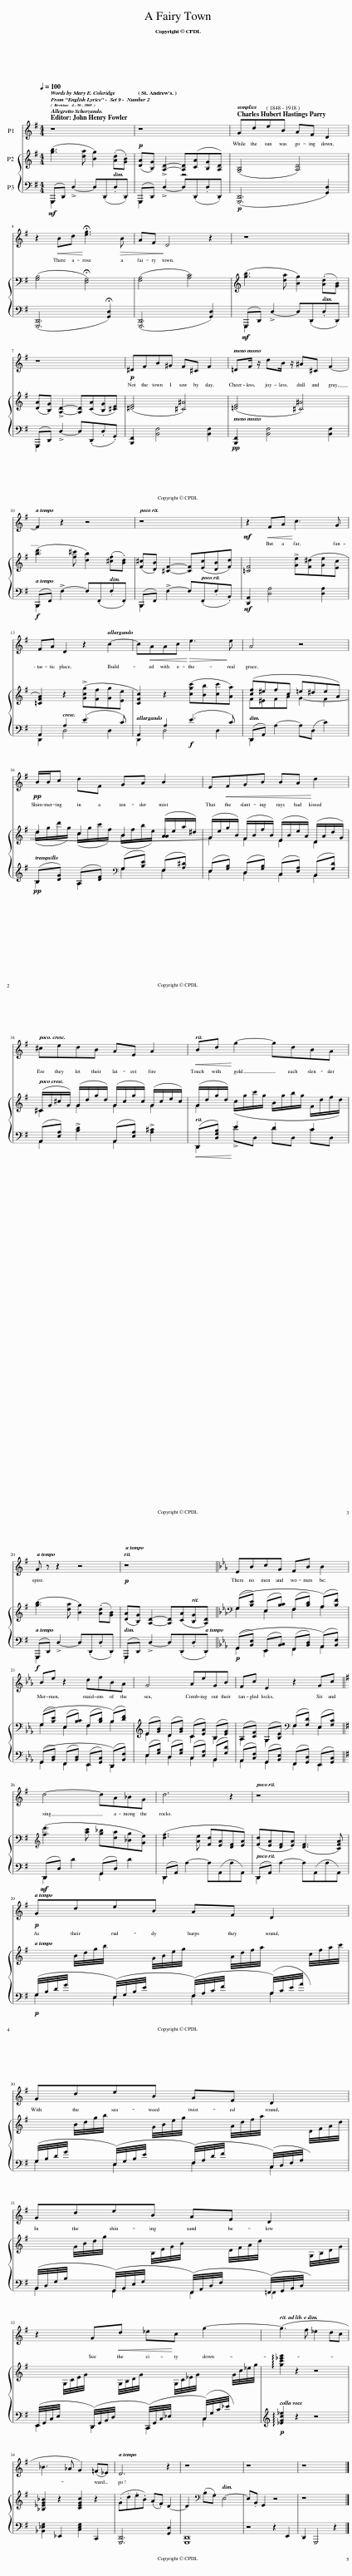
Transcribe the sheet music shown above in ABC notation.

X:1
%%score 1 { ( 2 3 ) ( 4 5 ) }
L:1/8
Q:1/4=100
M:4/4
I:linebreak $
K:G
V:1 treble
V:2 treble
V:3 treble
V:4 bass
V:5 bass
V:1
 z8 |!p! z8 | GdeB AF D2 |$ z2!<(! Bd!<)! !fermata![eg]3!>(! B | AF!>)! D4 z2 | %5
 z8 |$ z8 |!p! ^DFB^G F^C F2 | =DF/ z/ dB/ z/ ^A^C F2- |$ F2 z2 z4 | %10
 z8 |!mf! z2!<(! FA!<)! c3 G |$ FA D2 z2 c2- | c!<(!AAc!<)!!>(! e3!>)! e | A4 z4 |$ %15
!pp! B/B/c dF GA B2 | E!<(!FGB BA!<)! d2 |$ ^cedB AE A2 |!<(! Bd!<)! g2- gdBA |$ G z z2 z4 | %20
!p! z8 ||[K:Eb] EBcG FB B2 |$ Be z2 dfBA | G4 AeGB | Fc E2 z2 Gc ||$ %25
[K:G] d4- dA_BG | d6 z2 | z8 |$!p! GdeB AF D2 |$ GdeB AF D2 |$ %30
 GdeB AF D2 |$ z2 G!<(!d _e!<)!c g2- | (g3 f _e2 dc |$ _B3 _A G2) (=F_E) | D6 z2 | %35
 z8 | z8 | z8 |] %38
V:2
 ([gb]3 [da] [Bg]2) (.[Ad].[GB]) | ([DA][B,G]) !>![A,D]2- [A,D]([CA][B,G][A,D]) | ([G,B,]4 [A,D]4) |$ ([G,B,]4 !fermata![E,G,]4) | ([F,A,]4 [A,C]4) | %5
 ([gb]3 [da] [Bg]2) (.[Ad].[GB]) |$ ([DA][B,G]) !>![A,D]2- [A,D]([CA][B,G][^CE]) | ([^DF]4 [^C^A]4) | ([=DF]4 [^C^A]4) |$ ([bd']3 [f^c'] [db]2) (.[^cf].[Bd]) | %10
 ([F^c][DB]) [^CF]2- [CF]([Ec][DB][Fd]) | [=CF]4 !>![Ge]([F^d][Ge][Ec] |$ [=CFA]2) z2 (!>![Gcg][Ff][Gg][Ee] | [CFc]2) z2 ([cgc'][Bb][cc'][Aa]) | ([cf]^efc =e^deA) |$ %15
 d2 c2 B2 A2 | G2 F2 E2 D2 |$ ^C2 G2 G2 G2 | G2 x2 x4 |$ ([gb]3 [da] [Bg]2) (.[Ad].[GB]) | %20
 ([DA][B,G]) [A,D]2- [A,D]([CA][B,G][A,D]) ||[K:Eb][K:bass] ((G,[B,E]) (E,[B,C]) (F,[B,D]) (A,)[B,F]) |$ ((G,[B,E]) (E,[B,C]) (F,[B,D]) (B,)[DF]) | (E[GB]) (D[GB]) (C[EA]) (B,[EG]) | (A,[CF]) (G,[B,E])[K:bass] (F,[G,D]) (E,[G,C]) ||$ %25
[K:G][K:treble] ([fd']3 [ac'] [g_b][da][_Bg][Ge]) | ([df]3 [Ae] [Fd][EA][DF][EA]) | ([Fd][EA][DF][EA]) ([DF]3 [CFA]) |$ x B/4d/4g/4b/4 x G/4B/4e/4g/4 x A/4d/4f/4a/4 x c/4f/4a/4c'/4 |$ x B/4d/4g/4b/4 x G/4B/4e/4g/4 x A/4d/4f/4a/4 x D/4F/4A/4d/4 |$ %30
 x G/4B/4d/4g/4 x B,/4E/4G/4B/4 x D/4F/4A/4d/4 x G,/4B,/4D/4G/4 |$ x G,/4C/4E/4G/4 x G,/4B,/4D/4G/4 x G,/4C/4_E/4G/4 x G/4c/4_e/4g/4 | !arpeggio![gc'_e'g']2 z2 z4 |$ [_B,_EG_B]2 z2 [CEGc]2 z2 | (.G.d.e.B) (.A.F) D2- | %35
 D2[K:bass] (.B,.G,) E,4- | E,.B,, G,,2 z4 | z8 |] %38
V:3
 x8 | x4 z4 | x8 |$ x8 | x8 | %5
 x8 |$ x8 | x8 | x8 |$ x8 | %10
 x8 | x8 |$ x8 | x8 | F^EFA G2- F2 |$ %15
 (d/g/d'/g/) (c/g/c'/f/) (B/f/b/e/) (A/e/a/^d/) | (G/e/g/B/) (F/B/f/B/) (E/B/e/A/) (D/A/d/G/) |$ (^C/G/^c/G/) (G/d/g/d/) (G/c/g/c/) (G/c/e/c/) | (G/d/g/d/) (c/g/c'/g/ B/g/b/g/ F/d/f/d/) |$ x8 | %20
 x4 x4 ||[K:Eb][K:bass] G,2 E,2 F,2 A,2 |$ G,2 E,2 F,2 B,2 | E2 D2 C2 B,2 | A,2 G,2[K:bass] F,2 E,2 ||$ %25
[K:G][K:treble] x8 | x8 | x8 |$ x8 |$ x8 |$ %30
 x8 |$ x8 | x8 |$ x8 | x8 | %35
 x2[K:bass] x6 | x8 | x8 |] %38
V:4
!mf! (G,,,D,,) !>!D,2- D,(.D,,.D,.D,,) | (G,,,D,,) !>!D,2- D,(.D,,.D,.D,,) |!p! ([G,,,D,,]6 [G,,D,]2) |$ ([G,,,D,,]6 !fermata![G,,D,]2) | ([G,,,D,,]6 [G,,D,]2) | %5
!mf! (G,,,D,,) !>!D,2- D,(.D,,.D,.D,,) |$ (G,,,D,,) !>!D,2- D,(.D,,.D,.G,,) | [B,,,F,,]2 [B,,F,]4 [B,,F,]2 |!pp! [B,,,F,,]2 [B,,F,]4 [B,,F,]2 |$!f! (B,,,F,,) !>!F,2- F,(.F,,.F,.F,,) | %10
 (B,,,F,,) !>!F,2- F,(.F,,.F,.B,,) |!mf! [D,,A,,]2 [D,A,]4 [D,A,]2 |$ A,,2 A,2 (E3 C) | A,,2 A,2!f! (E3 C) | (D,,A,,) A,2- A,(D, C2) |$ %15
!pp! (B,[DG]) (A,[DF])[K:bass] (G,[B,E]) (F,[A,^D]) | (E,[G,B,]) (D,[G,B,]) (C,[E,A,]) (B,,[G,D]) |$ (A,,[E,A,]) !>![B,D]2 (A,,[E,A,]) !>![A,^C]2 |!<(! (D,,[D,G,B,])!<)! E2 D2 C2 |$!f! (G,,,D,,) !>!D,2- D,(.D,,.D,.D,,) | %20
 (G,,,D,,) !>!D,2- D,(.D,,.D,.D,,) ||[K:Eb]!p! ((G,,[B,,E,]) (E,,[B,,C,]) (F,,[B,,D,]) (A,,)[B,,F,]) |$ ((G,,[B,,D,]) (F,,[B,,D,]) (E,,[G,,C,]) (D,,)[B,,F,]) | (E,[G,B,]) (D,[G,B,]) (C,[E,A,]) (B,,[G,D]) | (A,,[C,F,]) (G,,[B,,E,]) (F,,[G,,D,]) (E,,[G,,C,]) ||$ %25
[K:G]!mf! (D,,D,) D2 (G,,D,) D2 | (D,,A,,) A,2- A,(A,,A,A,,) | (D,,A,,) A,2- A,(A,,A,A,,) |$!p! (G,/4B,/4D/4G/4 x (E,/4)G,/4B,/4E/4 x (F,/4)A,/4C/4F/4 x (A,/4)C/4E/4A/4 x) |$ (G,/4B,/4D/4G/4 x (E,/4)G,/4B,/4E/4 x (F,/4)A,/4D/4F/4 x (C,/4)D,/4F,/4A,/4 x) |$ %30
 (B,,/4D,/4G,/4B,/4 x (G,,/4)B,,/4E,/4G,/4 x (F,,/4)A,,/4D,/4F,/4 x (F,,/4)G,,/4B,,/4D,/4 x) |$ (E,,/4G,,/4C,/4E,/4 x (D,,/4)G,,/4B,,/4D,/4 x (C,,/4)G,,/4C,/4_E,/4 x (C,/4)G,/4C/4_E/4 x) |!p! !arpeggio![_EGc_e]2 z2 z4 |$ [_B,,_E,G,]2 _E,,2 [C,E,G,]2 C,,2 | [G,,,D,,]6 [G,,D,]2 | %35
 [G,,,D,,]8 | z4 z2 E,,2 | D,,2 G,,,4 z2 |] %38
V:5
 G,,,2 x2 x4 | G,,,2 x2 x4 | x8 |$ x8 | x8 | %5
 G,,,2 x2 x4 |$ G,,,2 x2 x4 | x8 | x8 |$ B,,,2 x2 x4 | %10
 B,,,2 x2 x4 | x8 |$ D,,2 D,4 D,2 | D,,2 D,4 D,2 | D,,2 x2 x4 |$ %15
 B,2 A,2[K:bass] G,2 F,2 | E,2 D,2 C,2 B,,2 |$ A,,2 x2 A,,2 x2 | D,,2 !>!ED, DD, CD, |$ G,,,2 x2 x2 x2 | %20
 G,,,2 x2 x2 x2 ||[K:Eb] G,,2 E,,2 F,,2 A,,2 |$ G,,2 F,,2 E,,2 D,,2 | E,2 D,2 C,2 B,,2 | A,,2 G,,2 F,,2 E,,2 ||$ %25
[K:G] D,,2 x2 G,,2 x2 | D,,2 x2 x2 x2 | D,,2 x2 x2 x2 |$ G,2 E,2 F,2 A,2 |$ G,2 E,2 F,2 C,2 |$ %30
 B,,2 G,,2 F,,2 =F,,2 |$ E,,2 D,,2 C,,2 C,2 | x8 |$ x8 | x8 | %35
 x8 | x8 | x8 |] %38
